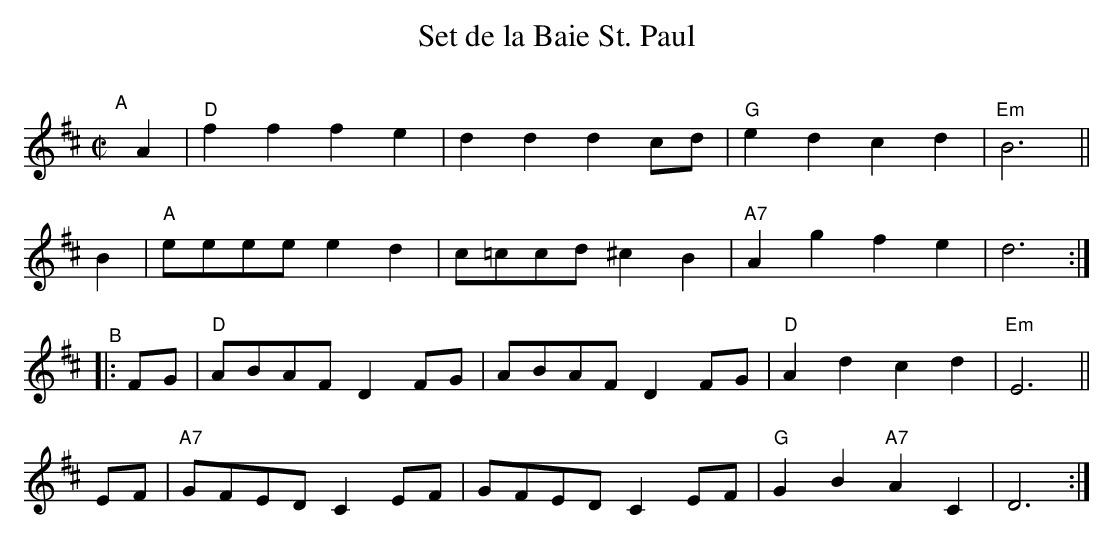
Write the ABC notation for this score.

X:1
T: Set de la Baie St. Paul
C:
M: C|
L: 1/8
K: D
"^A"[|]\
A2 | "D"f2f2 f2e2 | d2d2   d2cd |  "G"e2d2 c2d2 | "Em"B6 ||
B2 | "A"eeee e2d2 | c=ccd ^c2B2 | "A7"A2g2 f2e2 | d6 :|
"^B"|:\
FG | "D"ABAF D2FG | ABAF D2FG | "D"A2d2     c2d2 | "Em"E6 ||
EF |"A7"GFED C2EF | GFED C2EF | "G"G2B2 "A7"A2C2 | D6 :|
